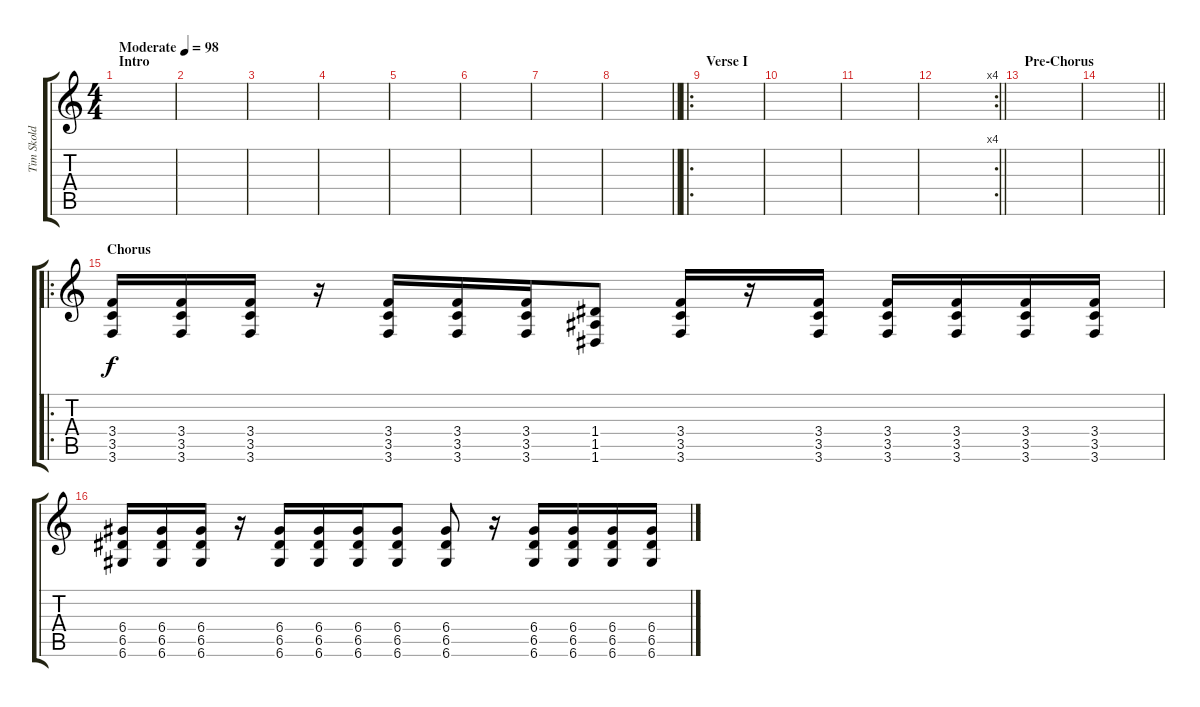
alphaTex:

\track ("Tim Skold IV" "Tim Skold ") {instrument overdrivenguitar}
\staff {score tabs}
\tuning (E4 B3 G3 D3 A2 D2) {hide}
\ts (4 4)
\section ("" "Intro")
\tempo (98 "Moderate")
\clef g2
\ks c
|
|
|
|
|
|
|
\barLineRight lightlight
|
\ro
\section ("" "Verse I")
|
|
|
\rc 4
\barLineRight lightlight
|
\section ("" "Pre-Chorus")
|
\barLineRight lightlight
|
\ro
\section ("" "Chorus")
(3.4 3.5 3.6).16 (3.4 3.5 3.6).16 (3.4 3.5 3.6).16 r.16 (3.4 3.5 3.6).16 (3.4 3.5 3.6).16 (3.4 3.5 3.6).16 (1.4 1.5 1.6).8 (3.4 3.5 3.6).16 r.16 (3.4 3.5 3.6).16 (3.4 3.5 3.6).16 (3.4 3.5 3.6).16 (3.4 3.5 3.6).16 (3.4 3.5 3.6).16 |
(6.4 6.5 6.6).16 (6.4 6.5 6.6).16 (6.4 6.5 6.6).16 r.16 (6.4 6.5 6.6).16 (6.4 6.5 6.6).16 (6.4 6.5 6.6).16 (6.4 6.5 6.6).8 (6.4 6.5 6.6).8 r.16 (6.4 6.5 6.6).16 (6.4 6.5 6.6).16 (6.4 6.5 6.6).16 (6.4 6.5 6.6).16
